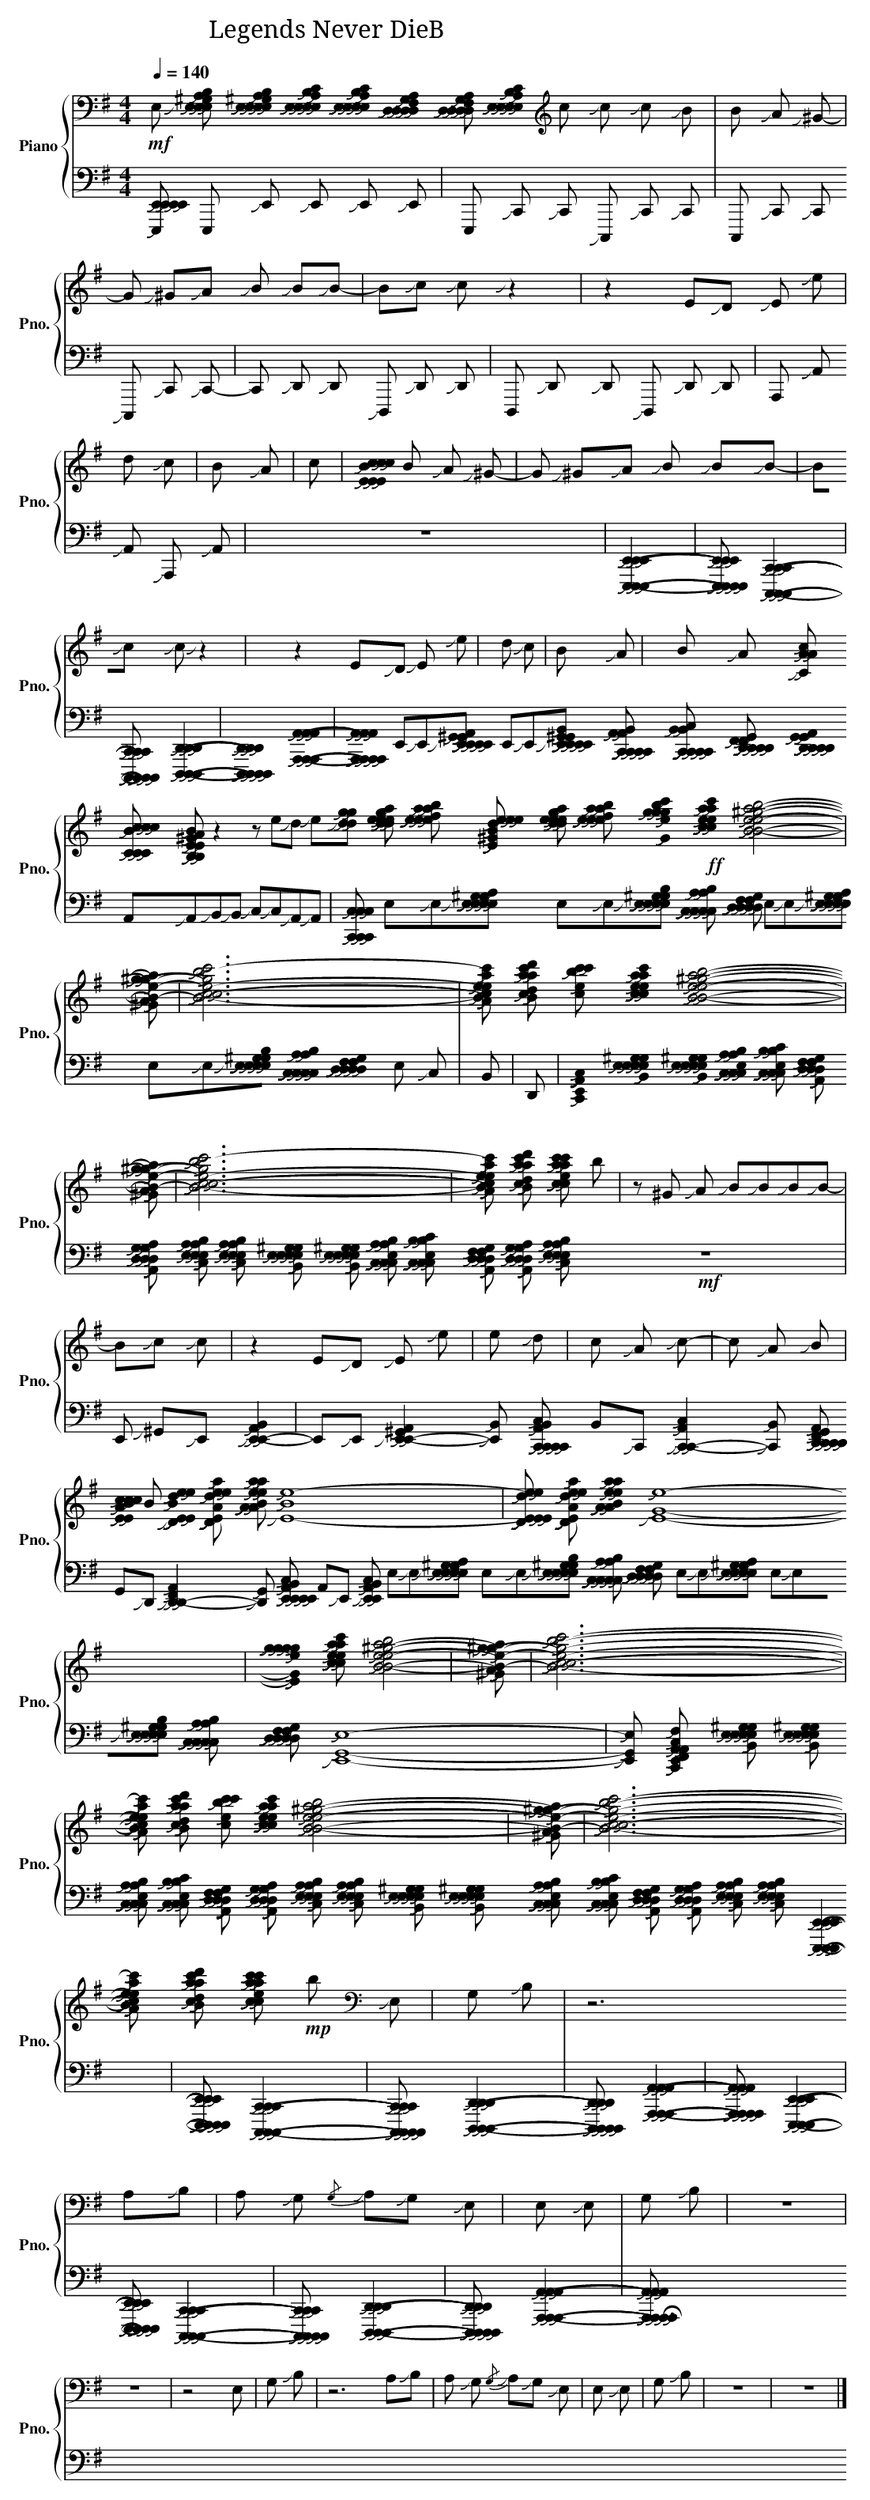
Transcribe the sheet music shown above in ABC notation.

X:1
T:英雄联盟Legends Never Die（版本B）
%%score { 1 | 2 }
L:1/8
Q:1/4=140
M:4/4
K:G
V:1 bass nm="Piano" snm="Pno."
V:2 bass
V:1
!mf! E,I1J2 [E,I2J^G,I3J]2 [E,I4JA,I5J]2 [E,I6JB,I7J]2 | %1
 [E,I8J^G,I9J]2 [E,I10JA,I11J]2 [E,I12JB,I13J]2 [E,I14JG,I15J]2 | %2
 [E,I16JA,I17J]2 [E,I18JB,I19J]2 [E,I20JCI21J]2 [E,I22JA,I23J]2 | %3
 [E,I24JB,I25J]2 [E,I26JCI27J]2 [E,I28JA,I29J]2 [E,I30JB,I31J][E,I32JCI33J] | %4
 [D,I34JF,I35J]2 [D,I36JG,I37J]2 [D,I38JA,I39J]2 [D,I40JF,I41J]2 | %5
 [D,I42JG,I43J]2 [D,I44JA,I45J]2 [D,I46JF,I47J]2 [D,I48JG,I49J]2 | %6
 [E,I50JA,I51J]2 [E,I52JB,I53J]2 [E,I54JCI55J]2 [E,I56JA,I57J]2 | %7
[K:treble] cI58J2 cI59J2 cI60J2 BI61J2 | BI62J3 AI63J ^GI64J4- | %9
 GI65J2 ^GI66JAI67J BI68J2 BI69JBI70J- | BI71JcI72J cI73J4 z2 | z2 EI76JDI77J EI78J2 eI79J2 | %12
 dI80J4 cI81J4 | BI82J4 AI83J4 | cI84J8 | [EI85JcI86J]2 [EI87JcI88J]2 [EI89JcI90J]2 BI91J2 | %16
 BI92J3 AI93J ^GI94J4- | GI95J2 ^GI96JAI97J BI98J2 BI99JBI100J- | BI101JcI102J cI103J4 z2 | %19
 z2 EI106JDI107J EI108J2 eI109J2 | dI110J4 cI111J4 | BI112J4 AI113J4 | %22
 BI114J3 AI115J [CI116JAI117JcI118J]3 AI119J | %23
 [CI120JcI121J]2 [CI122JcI123J]2 [CI124JcI125J]3 BI126J | %24
 [B,I127JEI128J^GI129JBI130J]3 AI131J [B,I132JEI133JGI134J]4 | %25
 z2 z eI137J/dI138J/ eI139J[dI140JgI141J] [dI142JgI143J]2 | %26
 [eI144JaI145J]2 z eI147J/dI148J/ eI149J[dI150JgI151J] [dI152JgI153J]2 | %27
 [eI154JaI155J]2 [eI156JaI157J][fI158JbI159J] [eI160JaI161J]2 [dI162JgI163J]2 | %28
 [EI164J^GI165JBI166JeI167J]4 z4 | z2 z eI171J/dI172J/ eI173J[dI174JgI175J] [dI176JgI177J]2 | %30
 [eI178JaI179J]2 z eI181J/dI182J/ eI183J[dI184JgI185J] [dI186JgI187J]2 | %31
 [eI188JaI189J]2 [eI190JaI191J][fI192JbI193J] [eI194JaI195J]2 [dI196JgI197J]2 | %32
 [GI198JeI199J]4 c'I200J4 | bI201J2 gI202J2 gI203JgI204J gI205J2 | fI206J4 eI207J4 | %35
!ff! [cI208JeI209JaI210Jc'I211J]2 [cI212JeI213JaI214Jc'I215J]2 [cI216JeI217JaI218Jc'I219J]2 [BI220JeI221J^gI222JbI223J]2 | %36
 [BI224JeI225J^gI226JbI227J]3 aI228J [BI229J-eI230J-gI231J-]4- | %37
 [BI232JeI233JgI234J]2 [^GI235J^gI236J][AI237JaI238J] [BI239JeI240JgI241JbI242J]2 [BI243JbI244J][BI245J-eI246J-gI247J-bI248J-]- | %38
 [BI249JeI250JgI251JbI252J][cI253Jc'I254J] [cI255J-eI256J-aI257J-c'I258J-]6- | %39
 [cI259JeI260JaI261Jc'I262J]2 [BI263JeI264J][AI265JdI266J] [BI267JeI268J]2 [eI269Je'I270J]2 | %40
 [dI271JaI272Jd'I273J]4 [cI274JaI275Jc'I276J]4 | [BI277JfI278JbI279J]4 [AI280JfI281JaI282J]4 | %42
 [cI283JeI284Jc'I285J]6 bI286Jc'I287J | %43
 [cI288JeI289JaI290Jc'I291J]2 [cI292JeI293JaI294Jc'I295J]2 [cI296JeI297JaI298Jc'I299J]2 [BI300JeI301J^gI302JbI303J]2 | %44
 [BI304JeI305J^gI306JbI307J]3 aI308J [BI309J-eI310J-gI311J-]4- | %45
 [BI312JeI313JgI314J]2 [^GI315J^gI316J][AI317JaI318J] [BI319JeI320JgI321JbI322J]2 [BI323JbI324J][BI325J-eI326J-gI327J-bI328J-]- | %46
 [BI329JeI330JgI331JbI332J][cI333Jc'I334J] [cI335J-eI336J-aI337J-c'I338J-]6- | %47
 [cI339JeI340JaI341Jc'I342J]2 [BI343JeI344J][AI345JdI346J] [BI347JeI348J]2 [eI349Je'I350J]2 | %48
 [dI351JaI352Jd'I353J]4 [cI354JaI355Jc'I356J]4 | [BI357JfI358JbI359J]4 [AI360JfI361JaI362J]4 | %50
 [cI363JeI364Jc'I365J]3 aI366J [cI367JaI368Jc'I369J]3 aI370J | c'I371J2 c'I372J2 c'I373J2 bI374J2 | %52
 bI375J8 | z ^GI377J AI378J2 BI379JBI380JBI381JBI382J- | BI383JcI384J cI385J6 | %55
 z2 EI387JDI388J EI389J2 eI390J2 | eI391J4 dI392J4 | cI393J4 AI394J2 cI395J2- | %58
 cI396J4 AI397J3 BI398J | [EI399JcI400J]2 [EI401JcI402J]2 [AI403JcI404J]2 BI405J2 | BI406J8- | %61
 BI407J3 [EI408JeI409J]/[DI410JdI411J]/ [EI412JBI413JeI414J][GI415JdI416JgI417J] [GI418JdI419JgI420J]2 | %62
 [AI421JeI422JaI423J]3 [EI424JeI425J]/[DI426JdI427J]/ [EI428JBI429JeI430J][GI431JdI432JgI433J] [GI434JdI435JgI436J]2 | %63
 [AI437JeI438JaI439J]2 [AI440JeI441JaI442J][BI443JfI444JbI445J] [AI446JeI447JaI448J]2 [GI449JdI450JgI451J]2 | %64
 [EI452J-BI453J-eI454J-]8- | %65
 [EI455JeI456J]3 [EI457JeI458J]/[DI459JdI460J]/ [EI461JBI462JeI463J][GI464JdI465JgI466J][GI467JdI468JgI469J] z | %66
 [AI471JeI472JaI473J]3 [EI474JeI475J]/[DI476JdI477J]/ [EI478JBI479JeI480J][GI481JdI482JgI483J] [GI484JdI485JgI486J]2 | %67
 [AI487JeI488JaI489J]2 [AI490JeI491JaI492J][BI493JfI494JbI495J] [AI496JeI497JaI498J]2 [GI499JdI500JgI501J]2 | %68
 [EI502J-GI503J-eI504J-]8- | [EI505JGI506JeI507J]2 gI508J2 gI509JgI510J gI511J2 | fI512J4 eI513J4 | %71
 [cI514JeI515JaI516Jc'I517J]2 [cI518JeI519JaI520Jc'I521J]2 [cI522JeI523JaI524Jc'I525J]2 [BI526JeI527J^gI528JbI529J]2 | %72
 [BI530JeI531J^gI532JbI533J]3 aI534J [BI535J-eI536J-gI537J-]4- | %73
 [BI538JeI539JgI540J]2 [^GI541J^gI542J][AI543JaI544J] [BI545JeI546JgI547JbI548J]2 [BI549JbI550J][BI551J-eI552J-gI553J-bI554J-]- | %74
 [BI555JeI556JgI557JbI558J][cI559Jc'I560J] [cI561J-eI562J-aI563J-c'I564J-]6- | %75
 [cI565JeI566JaI567Jc'I568J]2 [BI569JeI570J][AI571JdI572J] [BI573JeI574J]2 [eI575Je'I576J]2 | %76
 [dI577JaI578Jd'I579J]4 [cI580JaI581Jc'I582J]4 | [BI583JfI584JbI585J]4 [AI586JfI587JaI588J]4 | %78
 [cI589JeI590Jc'I591J]6 bI592Jc'I593J | %79
 [cI594JeI595JaI596Jc'I597J]2 [cI598JeI599JaI600Jc'I601J]2 [cI602JeI603JaI604Jc'I605J]2 [BI606JeI607J^gI608JbI609J]2 | %80
 [BI610JeI611J^gI612JbI613J]3 aI614J [BI615J-eI616J-gI617J-]4- | %81
 [BI618JeI619JgI620J]2 [^GI621J^gI622J][AI623JaI624J] [BI625JeI626JgI627JbI628J]2 [BI629JbI630J][BI631J-eI632J-gI633J-bI634J-]- | %82
 [BI635JeI636JgI637JbI638J][cI639Jc'I640J] [cI641J-eI642J-aI643J-c'I644J-]6- | %83
 [cI645JeI646JaI647Jc'I648J]2 [BI649JeI650J][AI651JdI652J] [BI653JeI654J]2 [eI655Je'I656J]2 | %84
 [dI657JaI658Jd'I659J]4 [cI660JaI661Jc'I662J]4 | [BI663JfI664JbI665J]4 [AI666JfI667JaI668J]4 | %86
 [cI669JeI670Jc'I671J]3 aI672J [cI673JaI674Jc'I675J]3 aI676J | c'I677J2 c'I678J2 c'I679J2 bI680J2 | %88
!mp! bI681J4[K:bass] E,I682J4 | G,I683J4 B,I684J4 | z6 A,I686JB,I687J | %91
 A,I688J2 G,I689J2{/G,I690J} A,I691JG,I692J E,I693J2 | E,I694J4 E,I695J4 | G,I696J4 B,I697J4 | z8 | %95
 z8 | z4 E,I701J4 | G,I702J4 B,I703J4 | z6 A,I705JB,I706J | %99
 A,I707J2 G,I708J2{/G,I709J} A,I710JG,I711J E,I712J2 | E,I713J4 E,I714J4 | G,I715J4 B,I716J4 | z8 | %103
 z8 |] %104
V:2
 [E,,,I719JE,,I720J]3 E,,I721J2 E,,I722J2 E,,I723J | %1
 E,,,I724J E,,I725J2 E,,I726J2 E,,I727J2 E,,I728J | %2
 E,,,I729J C,,I730J2 C,,I731J C,,,I732J C,,I733J2 C,,I734J | %3
 C,,,I735J C,,I736J2 C,,I737J C,,,I738J C,,I739J2 C,,I740J- | %4
 C,,I741J D,,I742J2 D,,I743J D,,,I744J D,,I745J2 D,,I746J | %5
 D,,,I747J D,,I748J2 D,,I749J D,,,I750J D,,I751J2 D,,I752J | %6
 A,,,I753J A,,I754J2 A,,I755J A,,,I756J A,,I757J3 | z8 | %8
 [E,,,I759JE,,I760J]3 [E,,,I761JE,,I762J]3 [E,,,I763J-E,,I764J-]2- | %9
 [E,,,I765JE,,I766J] [E,,,I767JE,,I768J]3 [E,,,I769JE,,I770J]2 [E,,,I771JE,,I772J]2 | %10
 [C,,,I773JC,,I774J]3 [C,,,I775JC,,I776J]3 [C,,,I777J-C,,I778J-]2- | %11
 [C,,,I779JC,,I780J] [C,,,I781JC,,I782J]3 [C,,,I783JC,,I784J]2 [C,,,I785JC,,I786J]2 | %12
 [D,,,I787JD,,I788J]3 [D,,,I789JD,,I790J]3 [D,,,I791J-D,,I792J-]2- | %13
 [D,,,I793JD,,I794J] [D,,,I795JD,,I796J]3 [D,,,I797JD,,I798J]2 [D,,,I799JD,,I800J]2 | %14
 [A,,,I801JA,,I802J]3 [A,,,I803JA,,I804J]3 [A,,,I805J-A,,I806J-]2- | %15
 [A,,,I807JA,,I808J] [A,,,I809JA,,I810J]3 [A,,,I811JA,,I812J]2 [A,,,I813JA,,I814J]2 | %16
 E,,I815JE,,I816J[E,,I817J^G,,I818J][E,,I819JG,,I820J] [E,,I821JA,,I822J][E,,I823JA,,I824J][E,,I825JB,,I826J][E,,I827JB,,I828J] | %17
 E,,I829JE,,I830J[E,,I831J^G,,I832J][E,,I833JG,,I834J] [E,,I835JB,,I836J][E,,I837JB,,I838J][E,,I839JG,,I840J][E,,I841JG,,I842J] | %18
 [C,,I843JA,,I844J][C,,I845JA,,I846J][C,,I847JB,,I848J][C,,I849JB,,I850J] [C,,I851JC,I852J][C,,I853JC,I854J][C,,I855JA,,I856J][C,,I857JA,,I858J] | %19
 [C,,I859JB,,I860J][C,,I861JB,,I862J][C,,I863JC,I864J][C,,I865JC,I866J] [C,,I867JA,,I868J][C,,I869JA,,I870J][C,,I871JB,,I872J][C,,I873JC,I874J] | %20
 [D,,I875JF,,I876J][D,,I877JF,,I878J][D,,I879JG,,I880J][D,,I881JG,,I882J] [D,,I883JA,,I884J][D,,I885JA,,I886J][D,,I887JF,,I888J][D,,I889JF,,I890J] | %21
 [D,,I891JG,,I892J][D,,I893JG,,I894J][D,,I895JA,,I896J][D,,I897JA,,I898J] [D,,I899JF,,I900J][D,,I901JF,,I902J][D,,I903JG,,I904J][D,,I905JA,,I906J] | %22
 A,,I907JA,,I908JB,,I909JB,,I910J C,I911JC,I912JA,,I913JA,,I914J | %23
 [C,,I915JC,I916J]2 [C,,I917JC,I918J]2 [C,,I919JC,I920J]3 z | %24
 E,I922JE,I923J[E,I924J^G,I925J][E,I926JG,I927J] [E,I928JA,I929J][E,I930JA,I931J][E,I932JB,I933J][E,I934JB,I935J] | %25
 E,I936JE,I937J[E,I938J^G,I939J][E,I940JG,I941J] [E,I942JB,I943J][E,I944JB,I945J][E,I946JG,I947J][E,I948JG,I949J] | %26
 [C,I950JA,I951J][C,I952JA,I953J][C,I954JB,I955J][C,I956JB,I957J] [C,I958JCI959J][C,I960JCI961J][C,I962JA,I963J][C,I964JA,I965J] | %27
 [D,I966JF,I967J][D,I968JF,I969J][D,I970JG,I971J][D,I972JG,I973J] [D,I974JA,I975J][D,I976JA,I977J][D,I978JF,I979J][D,I980JF,I981J] | %28
 E,I982JE,I983J[E,I984J^G,I985J][E,I986JG,I987J] [E,I988JA,I989J][E,I990JA,I991J][E,I992JB,I993J][E,I994JB,I995J] | %29
 E,I996JE,I997J[E,I998J^G,I999J][E,I1000JG,I1001J] [E,I1002JB,I1003J][E,I1004JB,I1005J][E,I1006JG,I1007J][E,I1008JG,I1009J] | %30
 [C,I1010JA,I1011J][C,I1012JA,I1013J][C,I1014JB,I1015J][C,I1016JB,I1017J] [C,I1018JCI1019J][C,I1020JCI1021J][C,I1022JA,I1023J][C,I1024JA,I1025J] | %31
 [D,I1026JF,I1027J][D,I1028JF,I1029J][D,I1030JG,I1031J][D,I1032JG,I1033J] [D,I1034JA,I1035J][D,I1036JA,I1037J][D,I1038JF,I1039J][D,I1040JF,I1041J] | %32
 E,I1042J4 C,I1043J4 | B,,I1044J8 | D,,I1045J8 | [C,,I1046JE,,I1047JA,,I1048JC,I1049J]8 | %36
 [B,,I1050JE,I1051J]E,I1052J[E,I1053J^G,I1054J][E,I1055JG,I1056J] [B,,I1057JE,I1058JA,I1059J][E,I1060JA,I1061J][E,I1062JB,I1063J][E,I1064JB,I1065J] | %37
 [B,,I1066JE,I1067J]E,I1068J[E,I1069J^G,I1070J][E,I1071JG,I1072J] [B,,I1073JE,I1074JB,I1075J][E,I1076JB,I1077J][E,I1078JG,I1079J][E,I1080JG,I1081J] | %38
 [C,I1082JE,I1083JA,I1084J][C,I1085JA,I1086J][C,I1087JB,I1088J][C,I1089JB,I1090J] [C,I1091JE,I1092JCI1093J][C,I1094JCI1095J][C,I1096JA,I1097J][C,I1098JA,I1099J] | %39
 [C,I1100JE,I1101JB,I1102J][C,I1103JB,I1104J][C,I1105JCI1106J][C,I1107JCI1108J] [C,I1109JE,I1110JA,I1111J][C,I1112JA,I1113J][C,I1114JB,I1115J][C,I1116JCI1117J] | %40
 [A,,I1118JD,I1119JF,I1120J][D,I1121JF,I1122J][D,I1123JG,I1124J][D,I1125JG,I1126J] [A,,I1127JD,I1128JA,I1129J][D,I1130JA,I1131J][D,I1132JF,I1133J][D,I1134JF,I1135J] | %41
 [A,,I1136JD,I1137JG,I1138J][D,I1139JG,I1140J][D,I1141JA,I1142J][D,I1143JA,I1144J] [A,,I1145JD,I1146JF,I1147J][D,I1148JF,I1149J][D,I1150JG,I1151J][D,I1152JA,I1153J] | %42
 [C,I1154JE,I1155JA,I1156J][E,I1157JA,I1158J][E,I1159JB,I1160J][E,I1161JB,I1162J] [C,I1163JE,I1164JCI1165J][E,I1166JCI1167J][E,I1168JA,I1169J][E,I1170JA,I1171J] | %43
 [C,I1172JE,I1173JA,I1174J][E,I1175JA,I1176J][E,I1177JB,I1178J][E,I1179JB,I1180J] [C,I1181JE,I1182JCI1183J][E,I1184JCI1185J][E,I1186JA,I1187J][E,I1188JA,I1189J] | %44
 [B,,I1190JE,I1191J]E,I1192J[E,I1193J^G,I1194J][E,I1195JG,I1196J] [B,,I1197JE,I1198JA,I1199J][E,I1200JA,I1201J][E,I1202JB,I1203J][E,I1204JB,I1205J] | %45
 [B,,I1206JE,I1207J]E,I1208J[E,I1209J^G,I1210J][E,I1211JG,I1212J] [B,,I1213JE,I1214JB,I1215J][E,I1216JB,I1217J][E,I1218JG,I1219J][E,I1220JG,I1221J] | %46
 [C,I1222JE,I1223JA,I1224J][C,I1225JA,I1226J][C,I1227JB,I1228J][C,I1229JB,I1230J] [C,I1231JE,I1232JCI1233J][C,I1234JCI1235J][C,I1236JA,I1237J][C,I1238JA,I1239J] | %47
 [C,I1240JE,I1241JB,I1242J][C,I1243JB,I1244J][C,I1245JCI1246J][C,I1247JCI1248J] [C,I1249JE,I1250JA,I1251J][C,I1252JA,I1253J][C,I1254JB,I1255J][C,I1256JCI1257J] | %48
 [A,,I1258JD,I1259JF,I1260J][D,I1261JF,I1262J][D,I1263JG,I1264J][D,I1265JG,I1266J] [A,,I1267JD,I1268JA,I1269J][D,I1270JA,I1271J][D,I1272JF,I1273J][D,I1274JF,I1275J] | %49
 [A,,I1276JD,I1277JG,I1278J][D,I1279JG,I1280J][D,I1281JA,I1282J][D,I1283JA,I1284J] [A,,I1285JD,I1286JF,I1287J][D,I1288JF,I1289J][D,I1290JG,I1291J][D,I1292JA,I1293J] | %50
 [C,I1294JE,I1295JA,I1296J][E,I1297JA,I1298J][E,I1299JB,I1300J][E,I1301JB,I1302J] [C,I1303JE,I1304JCI1305J][E,I1306JCI1307J][E,I1308JA,I1309J][E,I1310JA,I1311J] | %51
!mf! z8 | E,,I1313J2 ^G,,I1314JE,,I1315J [E,,I1316JA,,I1317J]2 [E,,I1318J-B,,I1319J-]2- | %53
 E,,I1320JE,,I1321J [E,,I1322J^G,,I1323J]2 [E,,I1324J-A,,I1325J-]2- [E,,I1326JB,,I1327J]2 | %54
 [C,,I1328JA,,I1329J]2 B,,I1330JC,,I1331J [C,,I1332JC,I1333J]2 [C,,I1334JA,,I1335J]2 | %55
 B,,I1336JC,,I1337J [C,,I1338JC,I1339J]2 [C,,I1340J-A,,I1341J-]2- [C,,I1342JB,,I1343J]2 | %56
 [D,,I1344JF,,I1345J]2 G,,I1346JD,,I1347J [D,,I1348JA,,I1349J]2 [D,,I1350JF,,I1351J]2 | %57
 G,,I1352JD,,I1353J [D,,I1354JA,,I1355J]2 [D,,I1356J-F,,I1357J-]2- [D,,I1358JG,,I1359J]2 | %58
 [E,,I1360JA,,I1361J]2 B,,I1362JE,,I1363J [E,,I1364JC,I1365J]2 [E,,I1366JA,,I1367J]2 | %59
 A,,I1368JE,,I1369J [E,,I1370JB,,I1371J]2 [E,,I1372JC,I1373J]2 A,,I1374J2 | %60
 E,I1375JE,I1376J[E,I1377J^G,I1378J][E,I1379JG,I1380J] [E,I1381JA,I1382J][E,I1383JA,I1384J][E,I1385JB,I1386J][E,I1387JB,I1388J] | %61
 E,I1389JE,I1390J[E,I1391J^G,I1392J][E,I1393JG,I1394J] [E,I1395JB,I1396J][E,I1397JB,I1398J][E,I1399JG,I1400J][E,I1401JG,I1402J] | %62
 [C,I1403JA,I1404J][C,I1405JA,I1406J][C,I1407JB,I1408J][C,I1409JB,I1410J] [C,I1411JCI1412J][C,I1413JCI1414J][C,I1415JA,I1416J][C,I1417JA,I1418J] | %63
 [D,I1419JF,I1420J][D,I1421JF,I1422J][D,I1423JG,I1424J][D,I1425JG,I1426J] [D,I1427JA,I1428J][D,I1429JA,I1430J][D,I1431JF,I1432J][D,I1433JF,I1434J] | %64
 E,I1435JE,I1436J[E,I1437J^G,I1438J][E,I1439JG,I1440J] [E,I1441JA,I1442J][E,I1443JA,I1444J][E,I1445JB,I1446J][E,I1447JB,I1448J] | %65
 E,I1449JE,I1450J[E,I1451J^G,I1452J][E,I1453JG,I1454J] [E,I1455JB,I1456J][E,I1457JB,I1458J][E,I1459JG,I1460J][E,I1461JG,I1462J] | %66
 [C,I1463JA,I1464J][C,I1465JA,I1466J][C,I1467JB,I1468J][C,I1469JB,I1470J] [C,I1471JCI1472J][C,I1473JCI1474J][C,I1475JA,I1476J][C,I1477JA,I1478J] | %67
 [D,I1479JF,I1480J][D,I1481JF,I1482J][D,I1483JG,I1484J][D,I1485JG,I1486J] [D,I1487JA,I1488J][D,I1489JA,I1490J][D,I1491JF,I1492J][D,I1493JF,I1494J] | %68
 [E,,I1495J-G,,I1496J-E,I1497J-]8- | [E,,I1498JG,,I1499JE,I1500J]8 | %70
 [F,,I1501JA,,I1502JF,I1503J]8 |!ff! [C,,I1504JE,,I1505JA,,I1506JC,I1507J]8 | %72
 [B,,I1508JE,I1509J]E,I1510J[E,I1511J^G,I1512J][E,I1513JG,I1514J] [B,,I1515JE,I1516JA,I1517J][E,I1518JA,I1519J][E,I1520JB,I1521J][E,I1522JB,I1523J] | %73
 [B,,I1524JE,I1525J]E,I1526J[E,I1527J^G,I1528J][E,I1529JG,I1530J] [B,,I1531JE,I1532JB,I1533J][E,I1534JB,I1535J][E,I1536JG,I1537J][E,I1538JG,I1539J] | %74
 [C,I1540JE,I1541JA,I1542J][C,I1543JA,I1544J][C,I1545JB,I1546J][C,I1547JB,I1548J] [C,I1549JE,I1550JCI1551J][C,I1552JCI1553J][C,I1554JA,I1555J][C,I1556JA,I1557J] | %75
 [C,I1558JE,I1559JB,I1560J][C,I1561JB,I1562J][C,I1563JCI1564J][C,I1565JCI1566J] [C,I1567JE,I1568JA,I1569J][C,I1570JA,I1571J][C,I1572JB,I1573J][C,I1574JCI1575J] | %76
 [A,,I1576JD,I1577JF,I1578J][D,I1579JF,I1580J][D,I1581JG,I1582J][D,I1583JG,I1584J] [A,,I1585JD,I1586JA,I1587J][D,I1588JA,I1589J][D,I1590JF,I1591J][D,I1592JF,I1593J] | %77
 [A,,I1594JD,I1595JG,I1596J][D,I1597JG,I1598J][D,I1599JA,I1600J][D,I1601JA,I1602J] [A,,I1603JD,I1604JF,I1605J][D,I1606JF,I1607J][D,I1608JG,I1609J][D,I1610JA,I1611J] | %78
 [C,I1612JE,I1613JA,I1614J][E,I1615JA,I1616J][E,I1617JB,I1618J][E,I1619JB,I1620J] [C,I1621JE,I1622JCI1623J][E,I1624JCI1625J][E,I1626JA,I1627J][E,I1628JA,I1629J] | %79
 [C,I1630JE,I1631JA,I1632J][E,I1633JA,I1634J][E,I1635JB,I1636J][E,I1637JB,I1638J] [C,I1639JE,I1640JCI1641J][E,I1642JCI1643J][E,I1644JA,I1645J][E,I1646JA,I1647J] | %80
 [B,,I1648JE,I1649J]E,I1650J[E,I1651J^G,I1652J][E,I1653JG,I1654J] [B,,I1655JE,I1656JA,I1657J][E,I1658JA,I1659J][E,I1660JB,I1661J][E,I1662JB,I1663J] | %81
 [B,,I1664JE,I1665J]E,I1666J[E,I1667J^G,I1668J][E,I1669JG,I1670J] [B,,I1671JE,I1672JB,I1673J][E,I1674JB,I1675J][E,I1676JG,I1677J][E,I1678JG,I1679J] | %82
 [C,I1680JE,I1681JA,I1682J][C,I1683JA,I1684J][C,I1685JB,I1686J][C,I1687JB,I1688J] [C,I1689JE,I1690JCI1691J][C,I1692JCI1693J][C,I1694JA,I1695J][C,I1696JA,I1697J] | %83
 [C,I1698JE,I1699JB,I1700J][C,I1701JB,I1702J][C,I1703JCI1704J][C,I1705JCI1706J] [C,I1707JE,I1708JA,I1709J][C,I1710JA,I1711J][C,I1712JB,I1713J][C,I1714JCI1715J] | %84
 [A,,I1716JD,I1717JF,I1718J][D,I1719JF,I1720J][D,I1721JG,I1722J][D,I1723JG,I1724J] [A,,I1725JD,I1726JA,I1727J][D,I1728JA,I1729J][D,I1730JF,I1731J][D,I1732JF,I1733J] | %85
 [A,,I1734JD,I1735JG,I1736J][D,I1737JG,I1738J][D,I1739JA,I1740J][D,I1741JA,I1742J] [A,,I1743JD,I1744JF,I1745J][D,I1746JF,I1747J][D,I1748JG,I1749J][D,I1750JA,I1751J] | %86
 [C,I1752JE,I1753JA,I1754J][E,I1755JA,I1756J][E,I1757JB,I1758J][E,I1759JB,I1760J] [C,I1761JE,I1762JCI1763J][E,I1764JCI1765J][E,I1766JA,I1767J][E,I1768JA,I1769J] | %87
 [C,I1770JE,I1771JA,I1772J][E,I1773JA,I1774J][E,I1775JB,I1776J][E,I1777JB,I1778J] [C,I1779JE,I1780JCI1781J][E,I1782JCI1783J][E,I1784JA,I1785J][E,I1786JA,I1787J] | %88
 [E,,,I1788JE,,I1789J]3 [E,,,I1790JE,,I1791J]3 [E,,,I1792J-E,,I1793J-]2- | %89
 [E,,,I1794JE,,I1795J] [E,,,I1796JE,,I1797J]3 [E,,,I1798JE,,I1799J]2 [E,,,I1800JE,,I1801J]2 | %90
 [C,,,I1802JC,,I1803J]3 [C,,,I1804JC,,I1805J]3 [C,,,I1806J-C,,I1807J-]2- | %91
 [C,,,I1808JC,,I1809J] [C,,,I1810JC,,I1811J]3 [C,,,I1812JC,,I1813J]2 [C,,,I1814JC,,I1815J]2 | %92
 [D,,,I1816JD,,I1817J]3 [D,,,I1818JD,,I1819J]3 [D,,,I1820J-D,,I1821J-]2- | %93
 [D,,,I1822JD,,I1823J] [D,,,I1824JD,,I1825J]3 [D,,,I1826JD,,I1827J]2 [D,,,I1828JD,,I1829J]2 | %94
 [A,,,I1830JA,,I1831J]3 [A,,,I1832JA,,I1833J]3 [A,,,I1834J-A,,I1835J-]2- | %95
 [A,,,I1836JA,,I1837J] [A,,,I1838JA,,I1839J]3 [A,,,I1840JA,,I1841J]2 [A,,,I1842JA,,I1843J]2 | %96
 [E,,,I1844JE,,I1845J]3 [E,,,I1846JE,,I1847J]3 [E,,,I1848J-E,,I1849J-]2- | %97
 [E,,,I1850JE,,I1851J] [E,,,I1852JE,,I1853J]3 [E,,,I1854JE,,I1855J]2 [E,,,I1856JE,,I1857J]2 | %98
 [C,,,I1858JC,,I1859J]3 [C,,,I1860JC,,I1861J]3 [C,,,I1862J-C,,I1863J-]2- | %99
 [C,,,I1864JC,,I1865J] [C,,,I1866JC,,I1867J]3 [C,,,I1868JC,,I1869J]2 [C,,,I1870JC,,I1871J]2 | %100
 [D,,,I1872JD,,I1873J]3 [D,,,I1874JD,,I1875J]3 [D,,,I1876J-D,,I1877J-]2- | %101
 [D,,,I1878JD,,I1879J] [D,,,I1880JD,,I1881J]3 [D,,,I1882JD,,I1883J]2 [D,,,I1884JD,,I1885J]2 | %102
 [A,,,I1886JA,,I1887J]3 [A,,,I1888JA,,I1889J]3 [A,,,I1890J-A,,I1891J-]2- | %103
 [A,,,I1892JA,,I1893J] [A,,,I1894JA,,I1895J]3 [A,,,I1896JA,,I1897J]2 !fermata![A,,,I1898JA,,I1899J]2 |] %104
